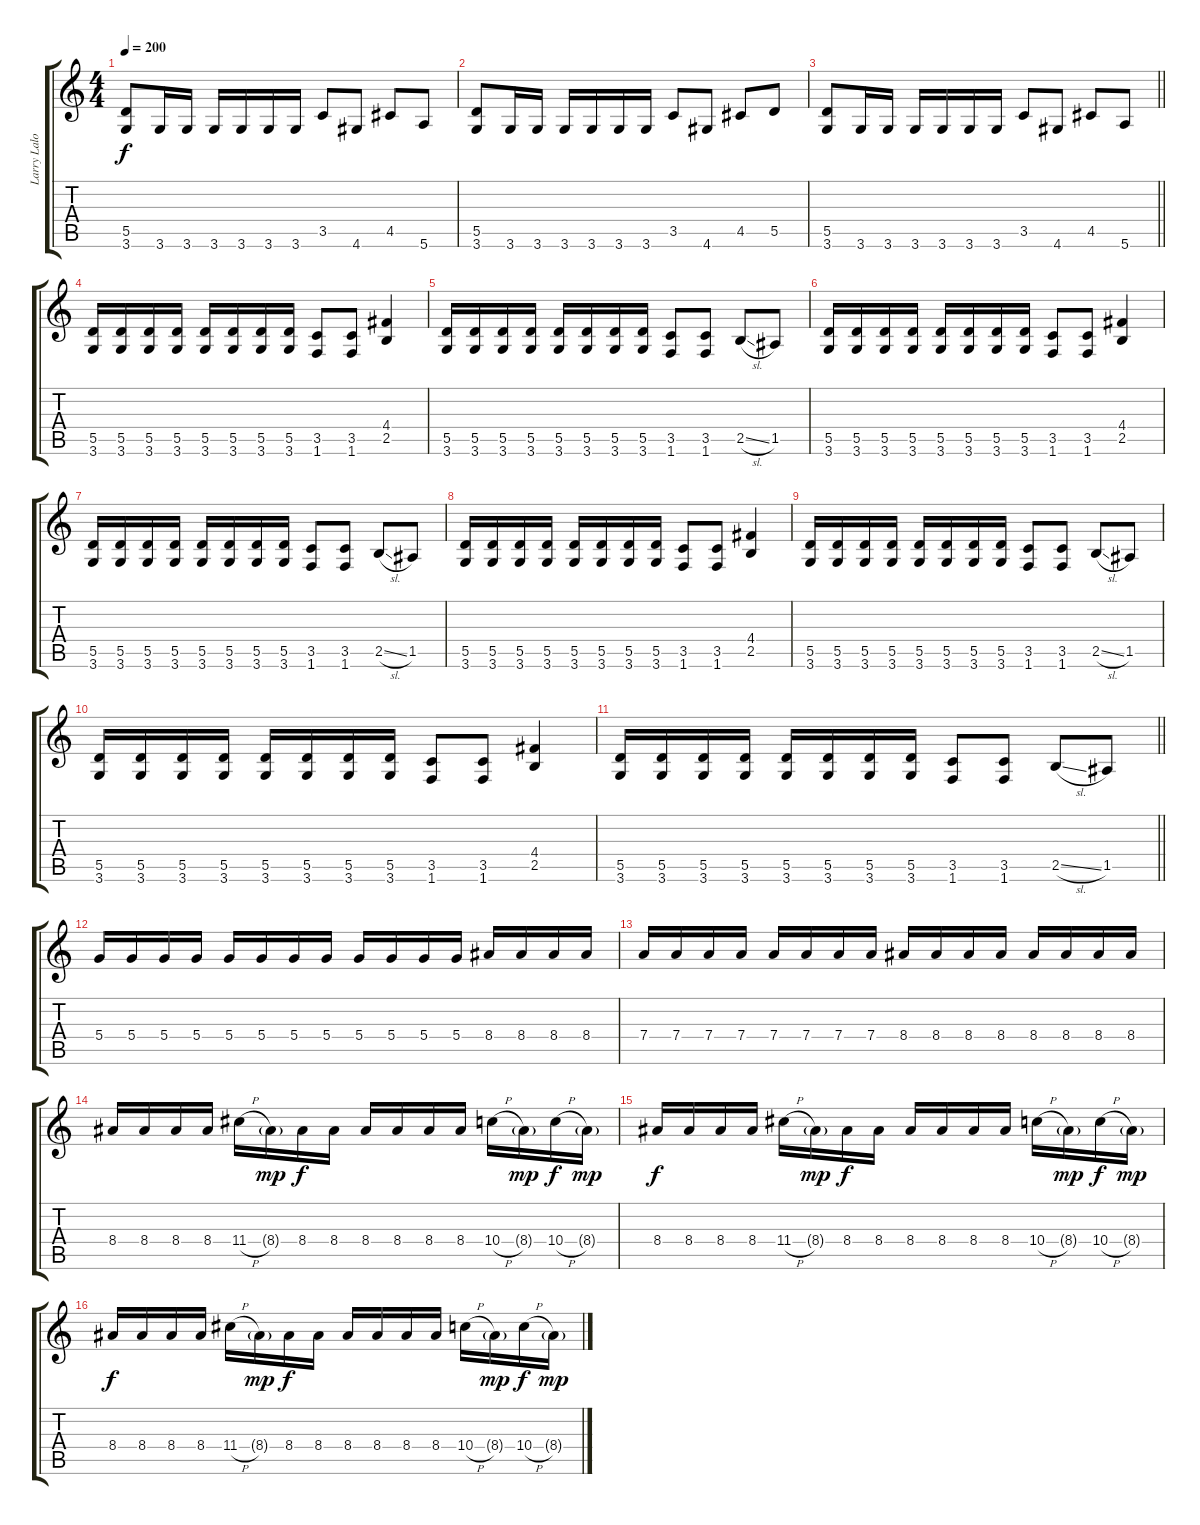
\track ("Larry Lalonde" "Larry Lalo") {instrument distortionguitar}
\staff {score tabs}
\tuning (E4 B3 G3 D3 A2 E2) {hide}
\ts (4 4)
\tempo 200
\clef g2
\ks c
(5.5 3.6).8{dy f} 3.6.16 3.6.16 3.6.16 3.6.16 3.6.16 3.6.16 3.5.8 4.6.8 4.5.8 5.6.8 |
(5.5 3.6).8 3.6.16 3.6.16 3.6.16 3.6.16 3.6.16 3.6.16 3.5.8 4.6.8 4.5.8 5.5.8 |
\barLineRight lightlight
(5.5 3.6).8 3.6.16 3.6.16 3.6.16 3.6.16 3.6.16 3.6.16 3.5.8 4.6.8 4.5.8 5.6.8 |
(5.5 3.6).16 (5.5 3.6).16 (5.5 3.6).16 (5.5 3.6).16 (5.5 3.6).16 (5.5 3.6).16 (5.5 3.6).16 (5.5 3.6).16 (3.5 1.6).8 (3.5 1.6).8 (4.4 2.5).4 |
(5.5 3.6).16 (5.5 3.6).16 (5.5 3.6).16 (5.5 3.6).16 (5.5 3.6).16 (5.5 3.6).16 (5.5 3.6).16 (5.5 3.6).16 (3.5 1.6).8 (3.5 1.6).8 2.5{sl}.8 1.5.8 |
(5.5 3.6).16 (5.5 3.6).16 (5.5 3.6).16 (5.5 3.6).16 (5.5 3.6).16 (5.5 3.6).16 (5.5 3.6).16 (5.5 3.6).16 (3.5 1.6).8 (3.5 1.6).8 (4.4 2.5).4 |
(5.5 3.6).16 (5.5 3.6).16 (5.5 3.6).16 (5.5 3.6).16 (5.5 3.6).16 (5.5 3.6).16 (5.5 3.6).16 (5.5 3.6).16 (3.5 1.6).8 (3.5 1.6).8 2.5{sl}.8 1.5.8 |
(5.5 3.6).16 (5.5 3.6).16 (5.5 3.6).16 (5.5 3.6).16 (5.5 3.6).16 (5.5 3.6).16 (5.5 3.6).16 (5.5 3.6).16 (3.5 1.6).8 (3.5 1.6).8 (4.4 2.5).4 |
(5.5 3.6).16 (5.5 3.6).16 (5.5 3.6).16 (5.5 3.6).16 (5.5 3.6).16 (5.5 3.6).16 (5.5 3.6).16 (5.5 3.6).16 (3.5 1.6).8 (3.5 1.6).8 2.5{sl}.8 1.5.8 |
(5.5 3.6).16 (5.5 3.6).16 (5.5 3.6).16 (5.5 3.6).16 (5.5 3.6).16 (5.5 3.6).16 (5.5 3.6).16 (5.5 3.6).16 (3.5 1.6).8 (3.5 1.6).8 (4.4 2.5).4 |
\barLineRight lightlight
(5.5 3.6).16 (5.5 3.6).16 (5.5 3.6).16 (5.5 3.6).16 (5.5 3.6).16 (5.5 3.6).16 (5.5 3.6).16 (5.5 3.6).16 (3.5 1.6).8 (3.5 1.6).8 2.5{sl}.8 1.5.8 |
5.4.16 5.4.16 5.4.16 5.4.16 5.4.16 5.4.16 5.4.16 5.4.16 5.4.16 5.4.16 5.4.16 5.4.16 8.4.16 8.4.16 8.4.16 8.4.16 |
7.4.16 7.4.16 7.4.16 7.4.16 7.4.16 7.4.16 7.4.16 7.4.16 8.4.16 8.4.16 8.4.16 8.4.16 8.4.16 8.4.16 8.4.16 8.4.16 |
8.4.16 8.4.16 8.4.16 8.4.16 11.4{h}.16 8.4{g}.16{dy mp} 8.4.16{dy f} 8.4.16 8.4.16 8.4.16 8.4.16 8.4.16 10.4{h}.16 8.4{g}.16{dy mp} 10.4{h}.16{dy f} 8.4{g}.16{dy mp} |
8.4.16{dy f} 8.4.16 8.4.16 8.4.16 11.4{h}.16 8.4{g}.16{dy mp} 8.4.16{dy f} 8.4.16 8.4.16 8.4.16 8.4.16 8.4.16 10.4{h}.16 8.4{g}.16{dy mp} 10.4{h}.16{dy f} 8.4{g}.16{dy mp} |
8.4.16{dy f} 8.4.16 8.4.16 8.4.16 11.4{h}.16 8.4{g}.16{dy mp} 8.4.16{dy f} 8.4.16 8.4.16 8.4.16 8.4.16 8.4.16 10.4{h}.16 8.4{g}.16{dy mp} 10.4{h}.16{dy f} 8.4{g}.16{dy mp}
